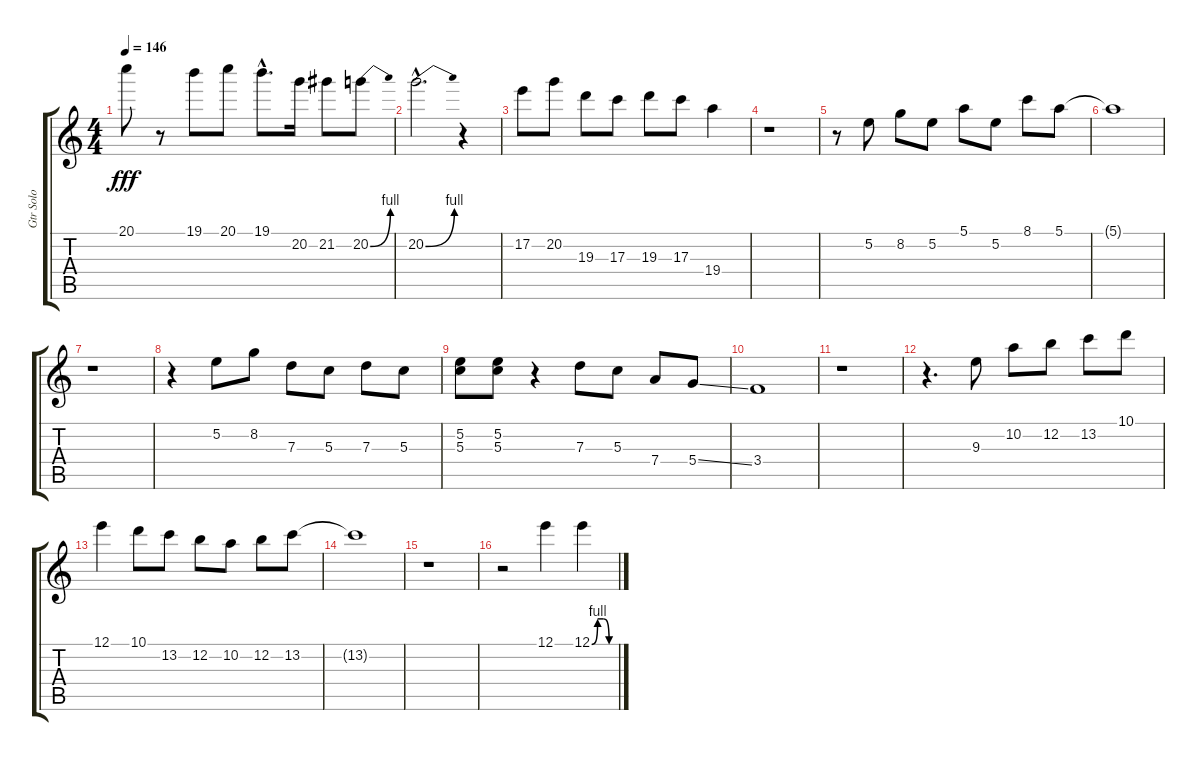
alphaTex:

\track ("Gtr Solo" "Gtr Solo") {instrument overdrivenguitar}
\staff {score tabs}
\tuning (E4 B3 G3 D3 A2 E2) {hide}
\ts (4 4)
\tempo 146
\clef g2
\ks c
20.1{t}.8{dy fff} r.8 19.1.8 20.1.8 19.1{hac}.8{d} 20.2.16 21.2.8 20.2{be (bend 0 0 60 4)}.8 |
20.2{be (bend 0 0 60 4) hac}.2{d} r.4 |
17.2.8 20.2.8 19.3.8 17.3.8 19.3.8 17.3.8 19.4.4 |
r.1 |
r.8 5.2.8 8.2.8 5.2.8 5.1.8 5.2.8 8.1.8 5.1.8 |
5.1{t}.1 |
r.1 |
r.4 5.2.8 8.2.8 7.3.8 5.3.8 7.3.8 5.3.8 |
(5.2 5.3).8 (5.2 5.3).8 r.4 7.3.8 5.3.8 7.4.8 5.4{ss}.8 |
3.4.1 |
r.1 |
r.4{d} 9.3.8 10.2.8 12.2.8 13.2.8 10.1.8 |
12.1.4 10.1.8 13.2.8 12.2.8 10.2.8 12.2.8 13.2.8 |
13.2{t}.1 |
r.1 |
r.2 12.1.4 12.1{be (custom 0 0 15 4 30 4 45 0 60 0)}.4
